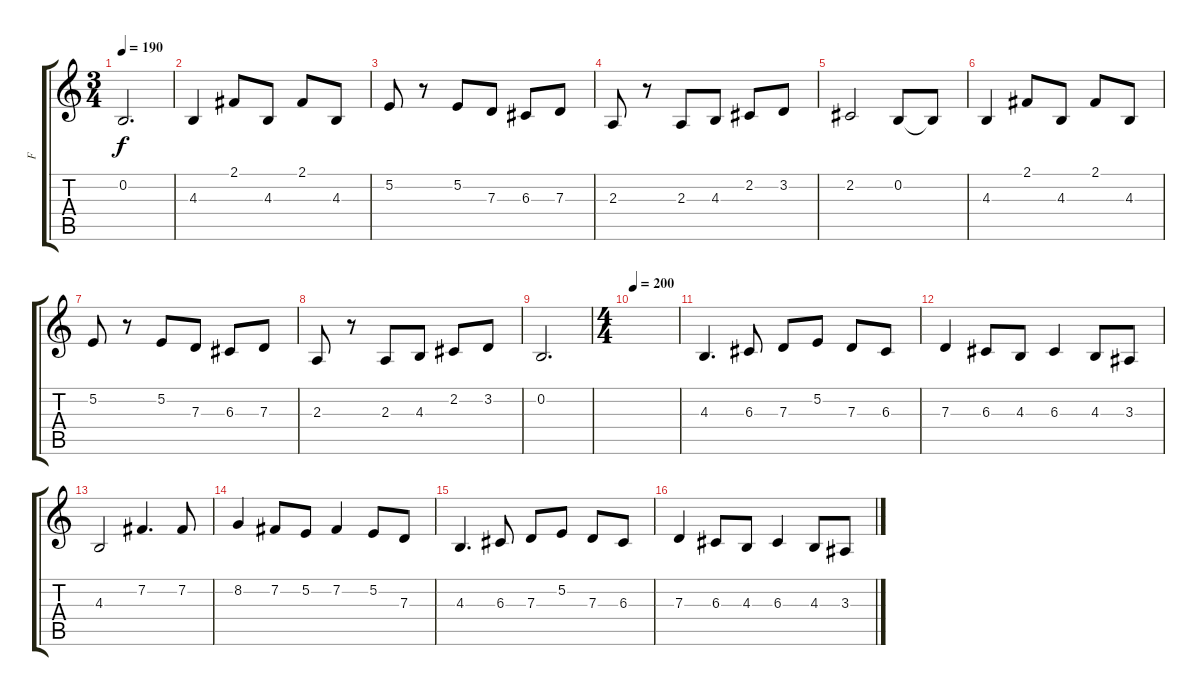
\track ("F" "F") {instrument flute}
\staff {score tabs}
\tuning (E4 B3 G3 D3 A2 E2) {hide}
\ts (3 4)
\tempo 190
\clef g2
\ks c
0.2.2{d dy f} |
4.3.4 2.1.8 4.3.8 2.1.8 4.3.8 |
5.2.8 r.8 5.2.8 7.3.8 6.3.8 7.3.8 |
2.3.8 r.8 2.3.8 4.3.8 2.2.8 3.2.8 |
2.2.2 0.2.8 0.2{t}.8 |
4.3.4 2.1.8 4.3.8 2.1.8 4.3.8 |
5.2.8 r.8 5.2.8 7.3.8 6.3.8 7.3.8 |
2.3.8 r.8 2.3.8 4.3.8 2.2.8 3.2.8 |
0.2.2{d} |
\ts (4 4)
\tempo 200
|
4.3.4{d} 6.3.8 7.3.8 5.2.8 7.3.8 6.3.8 |
7.3.4 6.3.8 4.3.8 6.3.4 4.3.8 3.3.8 |
4.3.2 7.2.4{d} 7.2.8 |
8.2.4 7.2.8 5.2.8 7.2.4 5.2.8 7.3.8 |
4.3.4{d} 6.3.8 7.3.8 5.2.8 7.3.8 6.3.8 |
7.3.4 6.3.8 4.3.8 6.3.4 4.3.8 3.3.8
